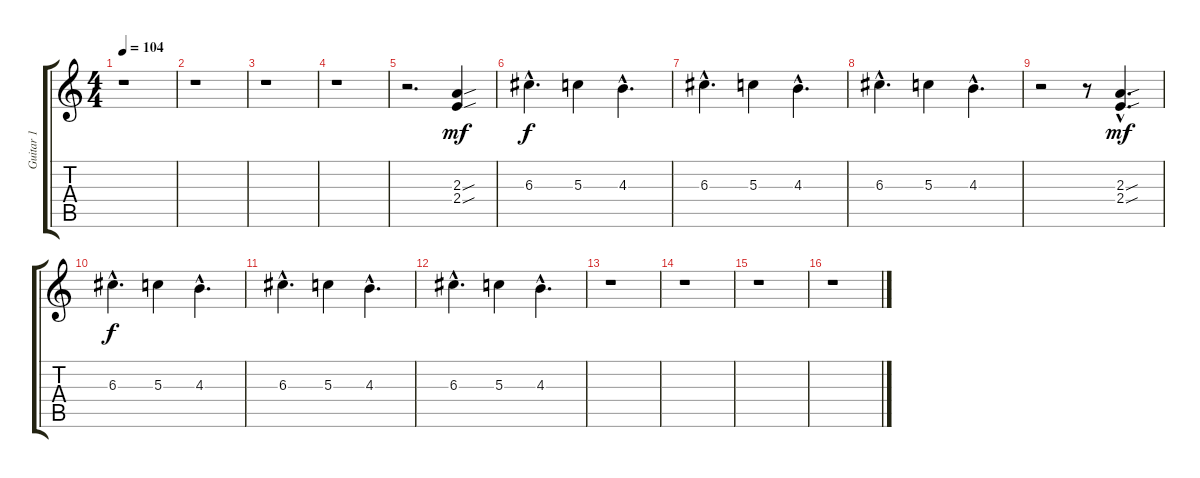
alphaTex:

\track ("Guitar 1" "Guitar 1") {instrument distortionguitar}
\staff {score tabs}
\tuning (E4 B3 G3 D3 A2 D2) {hide}
\ts (4 4)
\tempo 104
\clef g2
\ks c
r.1{dy f} |
r.1 |
r.1 |
r.1 |
r.2{d} (2.3{sou} 2.4{sou}).4{dy mf} |
6.3{hac}.4{d dy f} 5.3.4 4.3{hac}.4{d} |
6.3{hac}.4{d} 5.3.4 4.3{hac}.4{d} |
6.3{hac}.4{d} 5.3.4 4.3{hac}.4{d} |
r.2 r.8 (2.3{sou hac} 2.4{sou hac}).4{d dy mf} |
6.3{hac}.4{d dy f} 5.3.4 4.3{hac}.4{d} |
6.3{hac}.4{d} 5.3.4 4.3{hac}.4{d} |
6.3{hac}.4{d} 5.3.4 4.3{hac}.4{d} |
r.1 |
r.1 |
r.1 |
r.1
